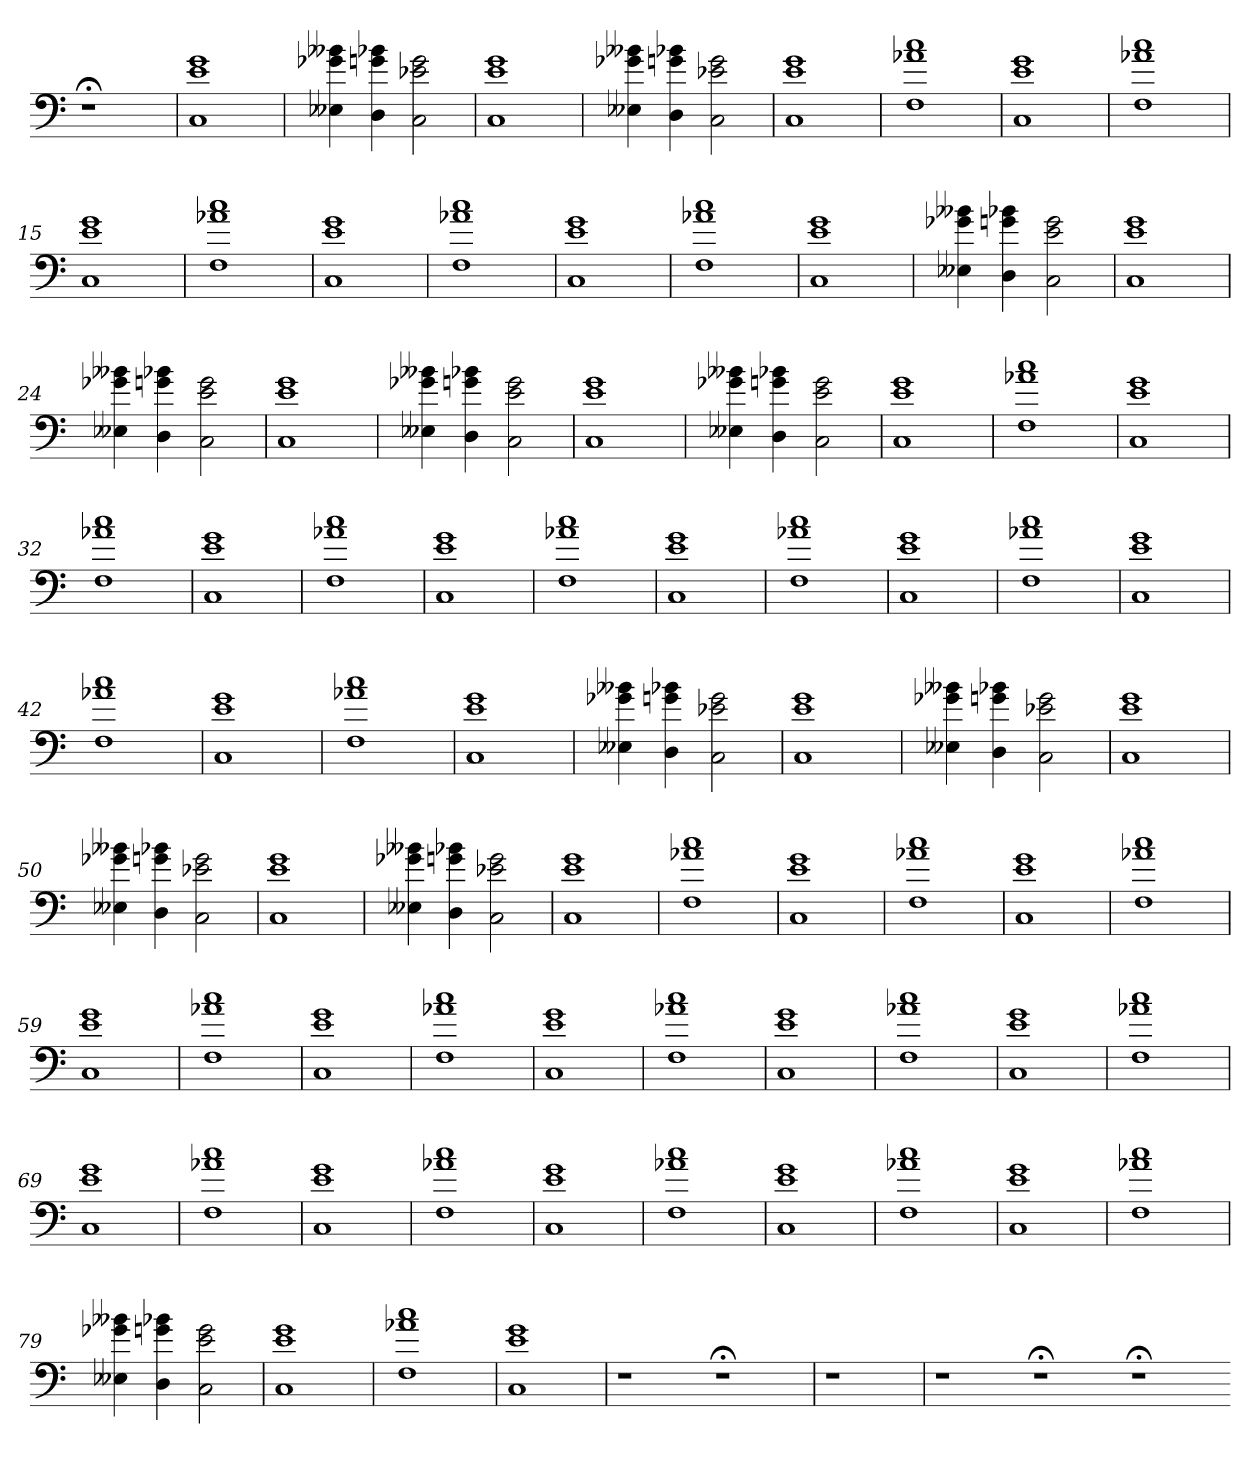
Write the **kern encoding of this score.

**kern
*part1
*staff1
=
1r;<
=1
1r
=2
1r
=3
1r
=4
1r
=5
1r
=6
1r
=7
1C 1e 1g
=8
4E--X 4g-X 4b--X
4D 4gn 4b-X
2C 2e-X 2g
=9
1C 1e 1g
=10
4E--X 4g-X 4b--X
4D 4gn 4b-X
2C 2e-X 2g
=11
1C 1e 1g
=12
1F 1a-X 1cc
=13
1C 1e 1g
=14
1F 1a-X 1cc
=15
1C 1e 1g
=16
1F 1a-X 1cc
=17
1C 1e 1g
=18
1F 1a-X 1cc
=19
1C 1e 1g
=20
1F 1a-X 1cc
=21
1C 1e 1g
=22
4E--X 4g-X 4b--X
4D 4gn 4b-X
2C 2e 2g
=23
1C 1e 1g
=24
4E--X 4g-X 4b--X
4D 4gn 4b-X
2C 2e 2g
=25
1C 1e 1g
=26
4E--X 4g-X 4b--X
4D 4gn 4b-X
2C 2e 2g
=27
1C 1e 1g
=28
4E--X 4g-X 4b--X
4D 4gn 4b-X
2C 2e 2g
=29
1C 1e 1g
=30
1F 1a-X 1cc
=31
1C 1e 1g
=32
1F 1a-X 1cc
=33
1C 1e 1g
=34
1F 1a-X 1cc
=35
1C 1e 1g
=36
1F 1a-X 1cc
=37
1C 1e 1g
=38
1F 1a-X 1cc
=39
1C 1e 1g
=40
1F 1a-X 1cc
=41
1C 1e 1g
=42
1F 1a-X 1cc
=43
1C 1e 1g
=44
1F 1a-X 1cc
=45
1C 1e 1g
=46
4E--X 4g-X 4b--X
4D 4gn 4b-X
2C 2e-X 2g
=47
1C 1e 1g
=48
4E--X 4g-X 4b--X
4D 4gn 4b-X
2C 2e-X 2g
=49
1C 1e 1g
=50
4E--X 4g-X 4b--X
4D 4gn 4b-X
2C 2e-X 2g
=51
1C 1e 1g
=52
4E--X 4g-X 4b--X
4D 4gn 4b-X
2C 2e-X 2g
=53
1C 1e 1g
=54
1F 1a-X 1cc
=55
1C 1e 1g
=56
1F 1a-X 1cc
=57
1C 1e 1g
=58
1F 1a-X 1cc
=59
1C 1e 1g
=60
1F 1a-X 1cc
=61
1C 1e 1g
=62
1F 1a-X 1cc
=63
1C 1e 1g
=64
1F 1a-X 1cc
=65
1C 1e 1g
=66
1F 1a-X 1cc
=67
1C 1e 1g
=68
1F 1a-X 1cc
=69
1C 1e 1g
=70
1F 1a-X 1cc
=71
1C 1e 1g
=72
1F 1a-X 1cc
=73
1C 1e 1g
=74
1F 1a-X 1cc
=75
1C 1e 1g
=76
1F 1a-X 1cc
=77
1C 1e 1g
=78
1F 1a-X 1cc
=79
4E--X 4g-X 4b--X
4D 4gn 4b-X
2C 2e 2g
=80
1C 1e 1g
=81
1F 1a-X 1cc
=82
1C 1e 1g
=83
1r
1r;<
=84
1r
=85
1r
1r;<
1r;<
=-
*-
